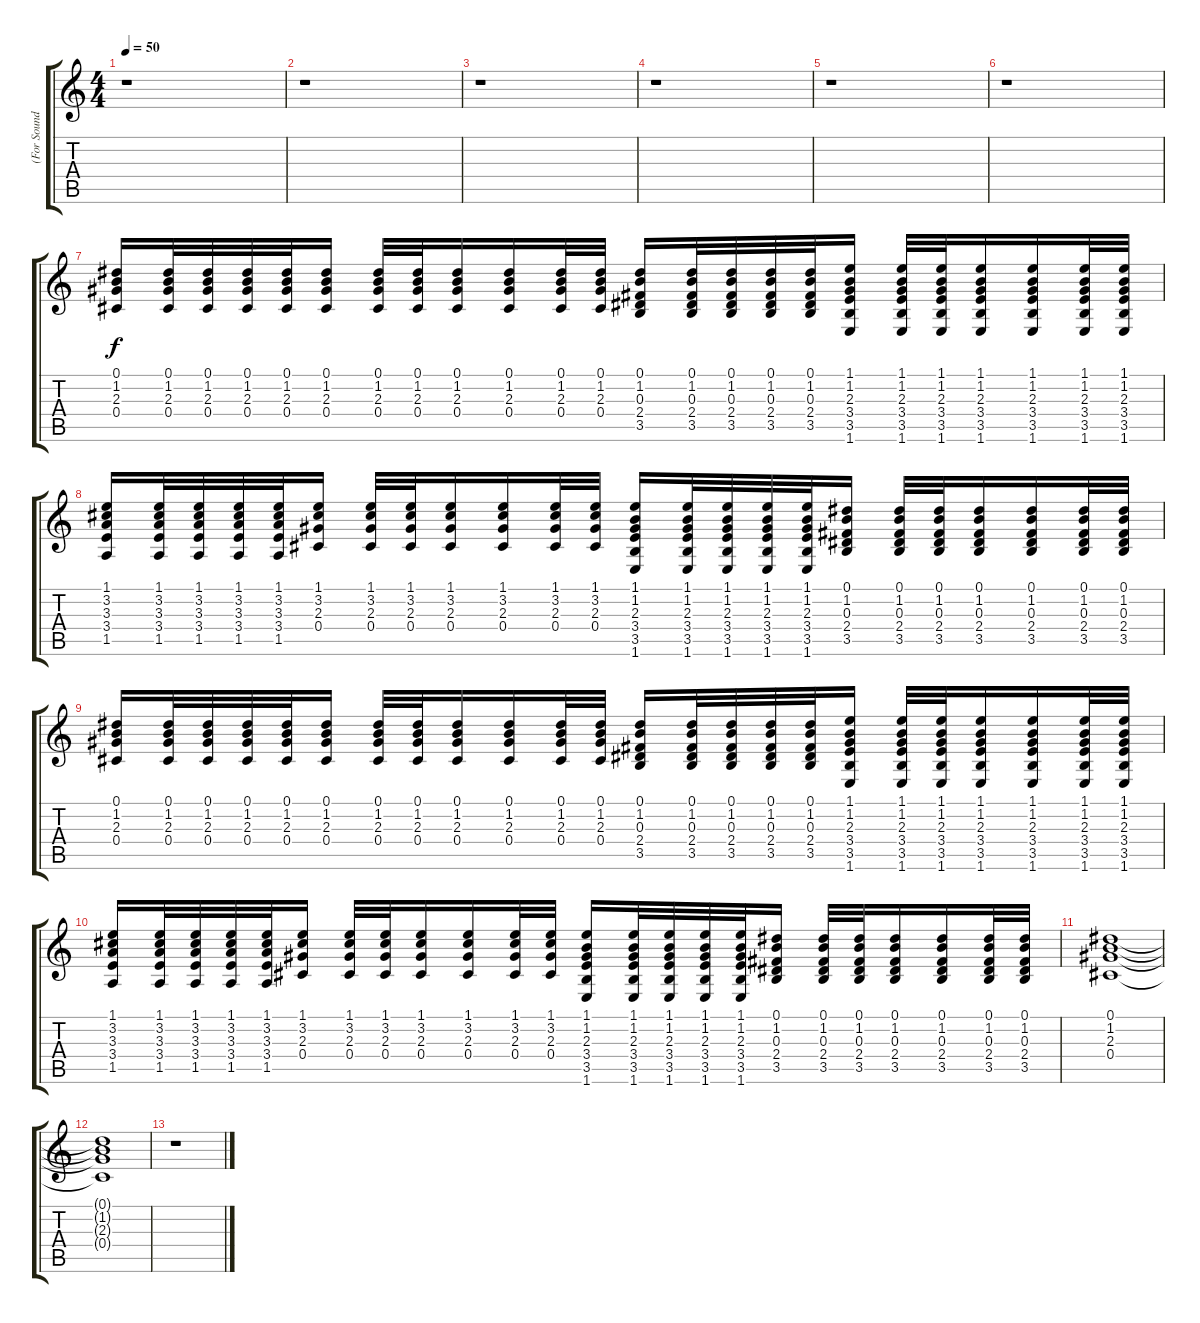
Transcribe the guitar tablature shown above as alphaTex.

\track ("(For Sound)" "(For Sound") {instrument acousticguitarnylon}
\staff {score tabs}
\tuning (Eb4 Bb3 Gb3 Db3 Ab2 Eb2) {hide}
\ts (4 4)
\tempo 50
\clef g2
\ks c
r.1{dy f} |
r.1 |
r.1 |
r.1 |
r.1 |
r.1 |
(0.1 1.2 2.3 0.4).16 (0.1 1.2 2.3 0.4).32 (0.1 1.2 2.3 0.4).32 (0.1 1.2 2.3 0.4).32 (0.1 1.2 2.3 0.4).32 (0.1 1.2 2.3 0.4).16 (0.1 1.2 2.3 0.4).32 (0.1 1.2 2.3 0.4).32 (0.1 1.2 2.3 0.4).16 (0.1 1.2 2.3 0.4).16 (0.1 1.2 2.3 0.4).32 (0.1 1.2 2.3 0.4).32 (0.1 1.2 0.3 2.4 3.5).16 (0.1 1.2 0.3 2.4 3.5).32 (0.1 1.2 0.3 2.4 3.5).32 (0.1 1.2 0.3 2.4 3.5).32 (0.1 1.2 0.3 2.4 3.5).32 (1.1 1.2 2.3 3.4 3.5 1.6).16 (1.1 1.2 2.3 3.4 3.5 1.6).32 (1.1 1.2 2.3 3.4 3.5 1.6).32 (1.1 1.2 2.3 3.4 3.5 1.6).16 (1.1 1.2 2.3 3.4 3.5 1.6).16 (1.1 1.2 2.3 3.4 3.5 1.6).32 (1.1 1.2 2.3 3.4 3.5 1.6).32 |
(1.1 3.2 3.3 3.4 1.5).16 (1.1 3.2 3.3 3.4 1.5).32 (1.1 3.2 3.3 3.4 1.5).32 (1.1 3.2 3.3 3.4 1.5).32 (1.1 3.2 3.3 3.4 1.5).32 (1.1 3.2 2.3 0.4).16 (1.1 3.2 2.3 0.4).32 (1.1 3.2 2.3 0.4).32 (1.1 3.2 2.3 0.4).16 (1.1 3.2 2.3 0.4).16 (1.1 3.2 2.3 0.4).32 (1.1 3.2 2.3 0.4).32 (1.1 1.2 2.3 3.4 3.5 1.6).16 (1.1 1.2 2.3 3.4 3.5 1.6).32 (1.1 1.2 2.3 3.4 3.5 1.6).32 (1.1 1.2 2.3 3.4 3.5 1.6).32 (1.1 1.2 2.3 3.4 3.5 1.6).32 (0.1 1.2 0.3 2.4 3.5).16 (0.1 1.2 0.3 2.4 3.5).32 (0.1 1.2 0.3 2.4 3.5).32 (0.1 1.2 0.3 2.4 3.5).16 (0.1 1.2 0.3 2.4 3.5).16 (0.1 1.2 0.3 2.4 3.5).32 (0.1 1.2 0.3 2.4 3.5).32 |
(0.1 1.2 2.3 0.4).16 (0.1 1.2 2.3 0.4).32 (0.1 1.2 2.3 0.4).32 (0.1 1.2 2.3 0.4).32 (0.1 1.2 2.3 0.4).32 (0.1 1.2 2.3 0.4).16 (0.1 1.2 2.3 0.4).32 (0.1 1.2 2.3 0.4).32 (0.1 1.2 2.3 0.4).16 (0.1 1.2 2.3 0.4).16 (0.1 1.2 2.3 0.4).32 (0.1 1.2 2.3 0.4).32 (0.1 1.2 0.3 2.4 3.5).16 (0.1 1.2 0.3 2.4 3.5).32 (0.1 1.2 0.3 2.4 3.5).32 (0.1 1.2 0.3 2.4 3.5).32 (0.1 1.2 0.3 2.4 3.5).32 (1.1 1.2 2.3 3.4 3.5 1.6).16 (1.1 1.2 2.3 3.4 3.5 1.6).32 (1.1 1.2 2.3 3.4 3.5 1.6).32 (1.1 1.2 2.3 3.4 3.5 1.6).16 (1.1 1.2 2.3 3.4 3.5 1.6).16 (1.1 1.2 2.3 3.4 3.5 1.6).32 (1.1 1.2 2.3 3.4 3.5 1.6).32 |
(1.1 3.2 3.3 3.4 1.5).16 (1.1 3.2 3.3 3.4 1.5).32 (1.1 3.2 3.3 3.4 1.5).32 (1.1 3.2 3.3 3.4 1.5).32 (1.1 3.2 3.3 3.4 1.5).32 (1.1 3.2 2.3 0.4).16 (1.1 3.2 2.3 0.4).32 (1.1 3.2 2.3 0.4).32 (1.1 3.2 2.3 0.4).16 (1.1 3.2 2.3 0.4).16 (1.1 3.2 2.3 0.4).32 (1.1 3.2 2.3 0.4).32 (1.1 1.2 2.3 3.4 3.5 1.6).16 (1.1 1.2 2.3 3.4 3.5 1.6).32 (1.1 1.2 2.3 3.4 3.5 1.6).32 (1.1 1.2 2.3 3.4 3.5 1.6).32 (1.1 1.2 2.3 3.4 3.5 1.6).32 (0.1 1.2 0.3 2.4 3.5).16 (0.1 1.2 0.3 2.4 3.5).32 (0.1 1.2 0.3 2.4 3.5).32 (0.1 1.2 0.3 2.4 3.5).16 (0.1 1.2 0.3 2.4 3.5).16 (0.1 1.2 0.3 2.4 3.5).32 (0.1 1.2 0.3 2.4 3.5).32 |
(0.1 1.2 2.3 0.4).1 |
(0.1{t} 1.2{t} 2.3{t} 0.4{t}).1 |
r.1
